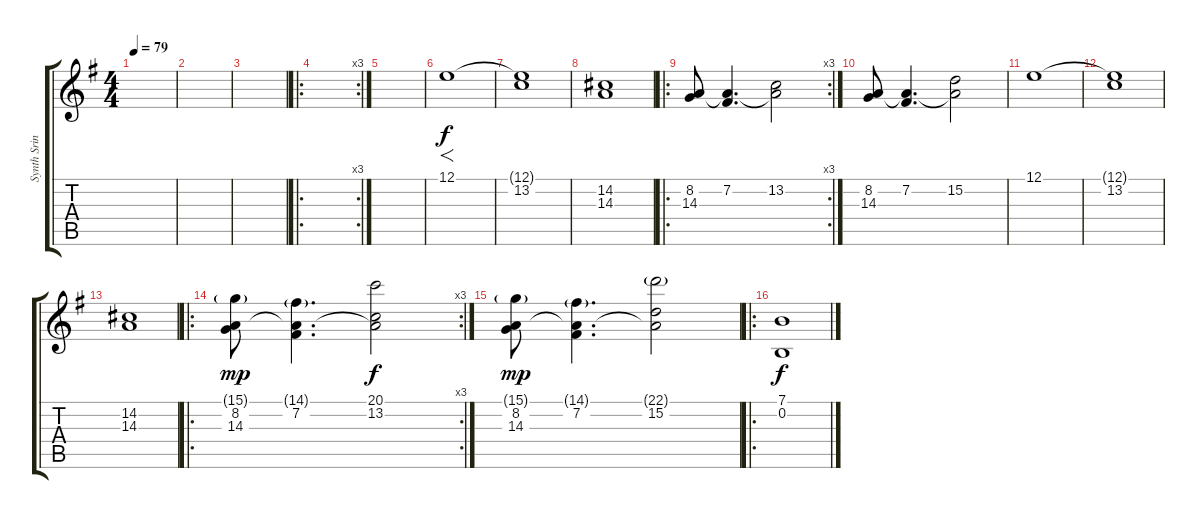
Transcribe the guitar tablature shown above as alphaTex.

\track ("Synth Srings" "Synth Srin") {instrument stringensemble1}
\staff {score tabs}
\tuning (E4 B3 G3 D3 A2 E2) {hide}
\ts (4 4)
\tempo 79
\clef g2
\ks g
|
|
|
\ro
\rc 3
|
|
12.1.1{f} |
(12.1{t} 13.2).1 |
(14.2 14.3).1 |
\ro
\rc 3
(8.2 14.3).8 (7.2 14.3{t}).4{d} (13.2 14.3{t}).2 |
(8.2 14.3).8 (7.2 14.3{t}).4{d} (15.2 14.3{t}).2 |
12.1.1 |
(12.1{t} 13.2).1 |
(14.2 14.3).1 |
\ro
\rc 3
(15.1{g} 8.2 14.3).8{dy mp} (14.1{g} 7.2 14.3{t}).4{d} (20.1 13.2 14.3{t}).2{dy f} |
(15.1{g} 8.2 14.3).8{dy mp} (14.1{g} 7.2 14.3{t}).4{d} (22.1{g} 15.2 14.3{t}).2 |
\ro
(7.1 0.2).1{dy f}
